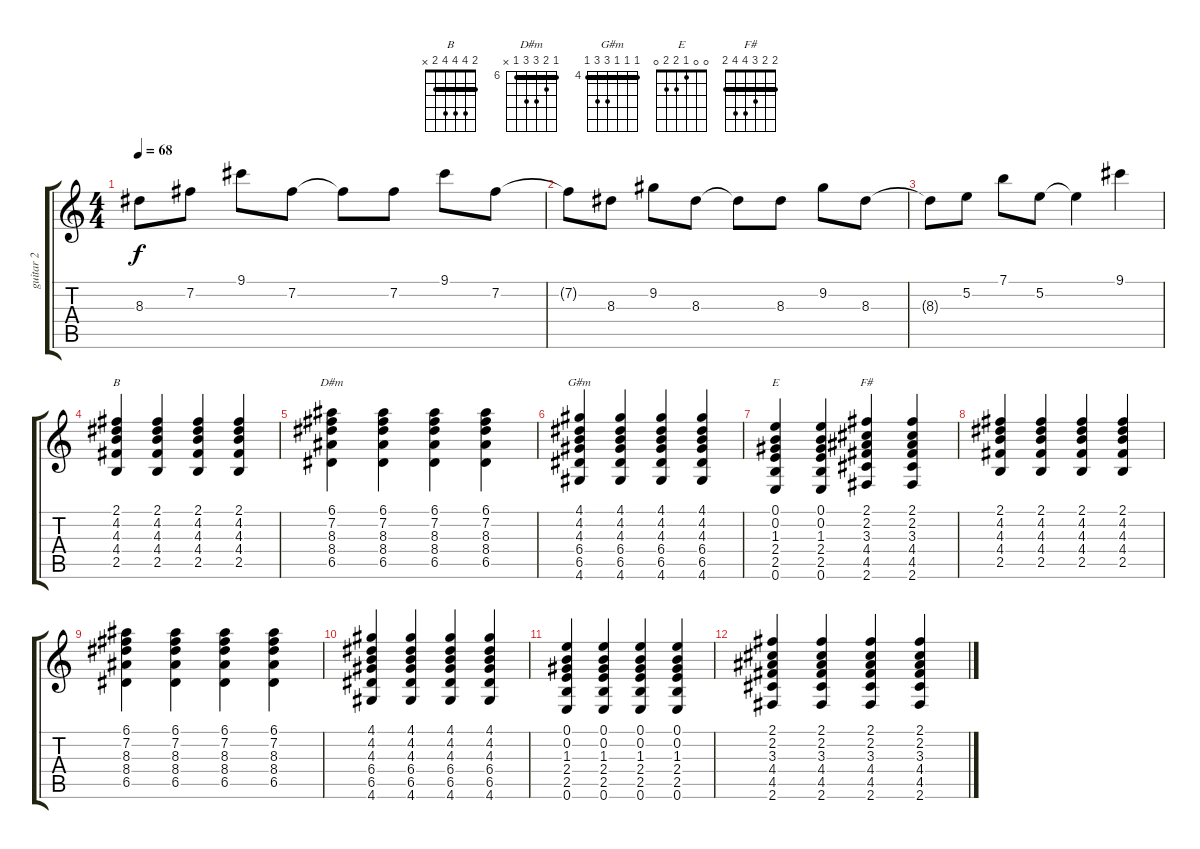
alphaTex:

\track ("guitar 2" "guitar 2") {instrument electricguitarjazz}
\staff {score tabs}
\tuning (E4 B3 G3 D3 A2 E2) {hide}
\chord ("B" 2 4 4 4 2 x) {barre 2}
\chord ("D#m" 6 7 8 8 6 x) {firstfret 6 barre 6}
\chord ("G#m" 4 4 4 6 6 4) {firstfret 4 barre 4}
\chord ("E" 0 0 1 2 2 0)
\chord ("F#" 2 2 3 4 4 2) {barre 2}
\ts (4 4)
\tempo 68
\clef g2
\ks c
8.3{t}.8{dy f} 7.2.8 9.1.8 7.2.8 7.2{t}.8 7.2.8 9.1.8 7.2.8 |
7.2{t}.8 8.3.8 9.2.8 8.3.8 8.3{t}.8 8.3.8 9.2.8 8.3.8 |
8.3{t}.8 5.2.8 7.1.8 5.2.8 5.2{t}.4 9.1.4 |
(2.1 4.2 4.3 4.4 2.5).4{ch "B"} (2.1 4.2 4.3 4.4 2.5).4 (2.1 4.2 4.3 4.4 2.5).4 (2.1 4.2 4.3 4.4 2.5).4 |
(6.1 7.2 8.3 8.4 6.5).4{ch "D#m"} (6.1 7.2 8.3 8.4 6.5).4 (6.1 7.2 8.3 8.4 6.5).4 (6.1 7.2 8.3 8.4 6.5).4 |
(4.1 4.2 4.3 6.4 6.5 4.6).4{ch "G#m"} (4.1 4.2 4.3 6.4 6.5 4.6).4 (4.1 4.2 4.3 6.4 6.5 4.6).4 (4.1 4.2 4.3 6.4 6.5 4.6).4 |
(0.1 0.2 1.3 2.4 2.5 0.6).4{ch "E"} (0.1 0.2 1.3 2.4 2.5 0.6).4 (2.1 2.2 3.3 4.4 4.5 2.6).4{ch "F#"} (2.1 2.2 3.3 4.4 4.5 2.6).4 |
(2.1 4.2 4.3 4.4 2.5).4 (2.1 4.2 4.3 4.4 2.5).4 (2.1 4.2 4.3 4.4 2.5).4 (2.1 4.2 4.3 4.4 2.5).4 |
(6.1 7.2 8.3 8.4 6.5).4 (6.1 7.2 8.3 8.4 6.5).4 (6.1 7.2 8.3 8.4 6.5).4 (6.1 7.2 8.3 8.4 6.5).4 |
(4.1 4.2 4.3 6.4 6.5 4.6).4 (4.1 4.2 4.3 6.4 6.5 4.6).4 (4.1 4.2 4.3 6.4 6.5 4.6).4 (4.1 4.2 4.3 6.4 6.5 4.6).4 |
(0.1 0.2 1.3 2.4 2.5 0.6).4 (0.1 0.2 1.3 2.4 2.5 0.6).4 (0.1 0.2 1.3 2.4 2.5 0.6).4 (0.1 0.2 1.3 2.4 2.5 0.6).4 |
(2.1 2.2 3.3 4.4 4.5 2.6).4 (2.1 2.2 3.3 4.4 4.5 2.6).4 (2.1 2.2 3.3 4.4 4.5 2.6).4 (2.1 2.2 3.3 4.4 4.5 2.6).4
